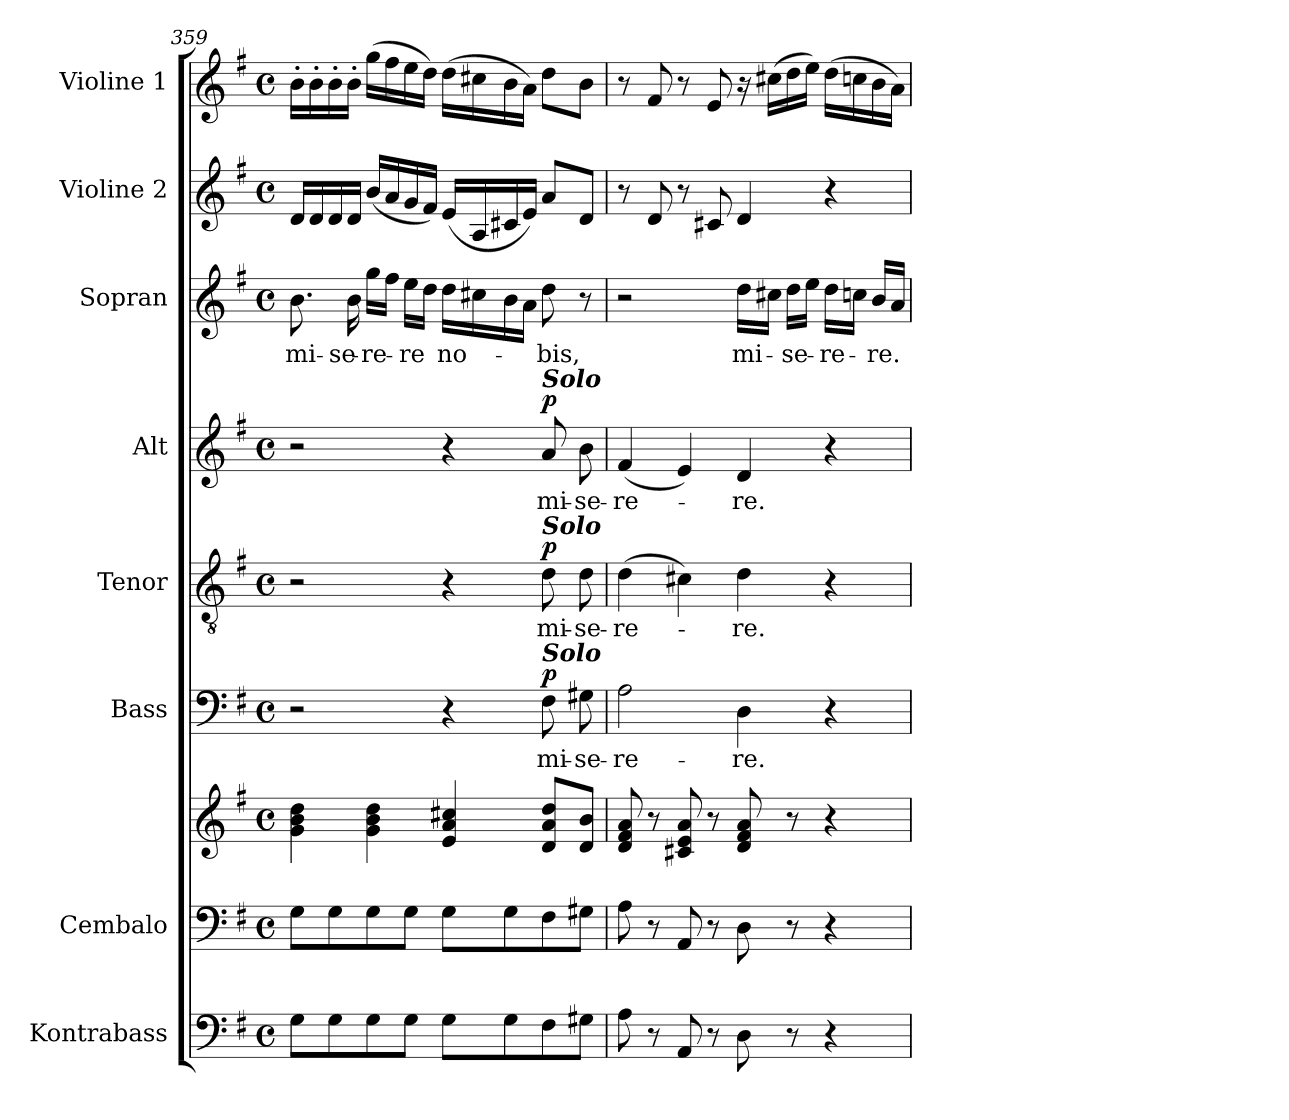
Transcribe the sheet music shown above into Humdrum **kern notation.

**kern	**kern	**kern	**kern	**text	**dynam	**kern	**text	**dynam	**kern	**text	**dynam	**kern	**text	**kern	**kern
*part8	*part7	*part7	*part6	*part6	*part6	*part5	*part5	*part5	*part4	*part4	*part4	*part3	*part3	*part2	*part1
*staff9	*staff8	*staff7	*staff6	*staff6	*staff6	*staff5	*staff5	*staff5	*staff4	*staff4	*staff4	*staff3	*staff3	*staff2	*staff1
*I"Kontrabass	*I"Cembalo	*	*I"Bass	*	*	*I"Tenor	*	*	*I"Alt	*	*	*I"Sopran	*	*I"Violine 2	*I"Violine 1
*I'Kb.	*I'Cemb.	*	*I'B.	*	*	*I'T.	*	*	*I'A.	*	*	*I'S.	*	*I'Vl. 2	*I'Vl. 1
!!LO:PB:g=z
*clefF4	*clefF4	*clefG2	*clefF4	*	*	*clefGv2	*	*	*clefG2	*	*	*clefG2	*	*clefG2	*clefG2
*ITrd7c12	*	*	*	*	*	*	*	*	*	*	*	*	*	*	*
*k[f#]	*k[f#]	*k[f#]	*k[f#]	*	*	*k[f#]	*	*	*k[f#]	*	*	*k[f#]	*	*k[f#]	*k[f#]
*G:	*G:	*G:	*G:	*	*	*G:	*	*	*G:	*	*	*G:	*	*G:	*G:
*M4/4	*M4/4	*M4/4	*M4/4	*	*	*M4/4	*	*	*M4/4	*	*	*M4/4	*	*M4/4	*M4/4
*met(c)	*met(c)	*met(c)	*met(c)	*	*	*met(c)	*	*	*met(c)	*	*	*met(c)	*	*met(c)	*met(c)
=359	=359	=359	=359	=359	=359	=359	=359	=359	=359	=359	=359	=359	=359	=359	=359
!	!	!	!	!	!	!	!	!	!	!	!	!	!LO:LY:b	!	!
8GG\L	8G\L	4g\ 4b\ 4dd\	2r	.	.	2r	.	.	2r	.	.	8.b\	mi-	16d/LL	16b'>\LL
.	.	.	.	.	.	.	.	.	.	.	.	.	.	16d/	16b'>\
8GG\	8G\	.	.	.	.	.	.	.	.	.	.	.	.	16d/	16b'>\
!	!	!	!	!	!	!	!	!	!	!	!	!	!LO:LY:b	!	!
.	.	.	.	.	.	.	.	.	.	.	.	16b\	-se-	16d/JJ	16b'>\JJ
!	!	!	!	!	!	!	!	!	!	!	!	!	!LO:LY:b	!	!
8GG\	8G\	4g\ 4b\ 4dd\	.	.	.	.	.	.	.	.	.	16gg\LL	-re-	(<16b/LL	(>16gg\LL
.	.	.	.	.	.	.	.	.	.	.	.	16ff#\JJ	.	16a/	16ff#\
!	!	!	!	!	!	!	!	!	!	!	!	!	!LO:LY:b	!	!
8GG\J	8G\J	.	.	.	.	.	.	.	.	.	.	16ee\LL	-re	16g/	16ee\
.	.	.	.	.	.	.	.	.	.	.	.	16dd\JJ	.	16f#/JJ)	16dd\JJ)
!	!	!	!	!	!	!	!	!	!	!	!	!	!LO:LY:b	!	!
8GG\L	8G\L	4e/ 4a/ 4cc#X/	4r	.	.	4r	.	.	4r	.	.	16dd\LL	no-	(<16e/LL	(>16dd\LL
.	.	.	.	.	.	.	.	.	.	.	.	16cc#X\	.	16A/	16cc#X\
8GG\	8G\	.	.	.	.	.	.	.	.	.	.	16b\	.	16c#X/	16b\
.	.	.	.	.	.	.	.	.	.	.	.	16a\JJ	.	16e/JJ)	16a\JJ)
!	!	!	!	!	!	!	!	!	!LO:TX:a:Bi:t=Solo	!	!	!	!	!	!
!	!	!	!	!	!	!LO:TX:a:Bi:t=Solo	!	!	!	!	!	!	!	!	!
!	!	!	!LO:TX:a:Bi:t=Solo	!	!	!	!	!	!	!	!	!	!	!	!
!	!	!	!	!LO:LY:b	!LO:DY:a	!	!LO:LY:b	!LO:DY:a	!	!LO:LY:b	!LO:DY:a	!	!LO:LY:b	!	!
8FF#\	8F#\	8d/ 8a/ 8dd/L	8F#\	mi-	p	8d\	mi-	p	8a/	mi-	p	8dd\	-bis,	8a/L	8dd\L
!	!	!	!	!LO:LY:b	!	!	!LO:LY:b	!	!	!LO:LY:b	!	!	!	!	!
8GG#X\J	8G#X\J	8d/ 8b/J	8G#X\	-se-	.	8d\	-se-	.	8b\	-se-	.	8r	.	8d/J	8b\J
=360	=360	=360	=360	=360	=360	=360	=360	=360	=360	=360	=360	=360	=360	=360	=360
!	!	!	!	!LO:LY:b	!	!	!LO:LY:b	!	!	!LO:LY:b	!	!	!	!	!
8AA\	8A\	8d/ 8f#/ 8a/	2A\	-re-	.	(>4d\	-re-	.	(<4f#/	-re-	.	2r	.	8r	8r
8r	8r	8r	.	.	.	.	.	.	.	.	.	.	.	8d/	8f#/
8AAA/	8AA/	8c#X/ 8e/ 8a/	.	.	.	4c#X\)	.	.	4e/)	.	.	.	.	8r	8r
8r	8r	8r	.	.	.	.	.	.	.	.	.	.	.	8c#X/	8e/
!	!	!	!	!LO:LY:b	!	!	!LO:LY:b	!	!	!LO:LY:b	!	!	!LO:LY:b	!	!
8DD\	8D\	8d/ 8f#/ 8a/	4D\	-re.	.	4d\	-re.	.	4d/	-re.	.	16dd\LL	mi-	4d/	16r
.	.	.	.	.	.	.	.	.	.	.	.	16cc#X\JJ	.	.	(>16cc#X\LL
!	!	!	!	!	!	!	!	!	!	!	!	!	!LO:LY:b	!	!
8r	8r	8r	.	.	.	.	.	.	.	.	.	16dd\LL	-se-	.	16dd\
.	.	.	.	.	.	.	.	.	.	.	.	16ee\JJ	.	.	16ee\JJ)
!	!	!	!	!	!	!	!	!	!	!	!	!	!LO:LY:b	!	!
4r	4r	4r	4r	.	.	4r	.	.	4r	.	.	16dd\LL	-re-	4r	(>16dd\LL
.	.	.	.	.	.	.	.	.	.	.	.	16ccn\JJ	.	.	16ccn\
!	!	!	!	!	!	!	!	!	!	!	!	!	!LO:LY:b	!	!
.	.	.	.	.	.	.	.	.	.	.	.	16b/LL	-re.	.	16b\
.	.	.	.	.	.	.	.	.	.	.	.	16a/JJ	.	.	16a\JJ)
=	=	=	=	=	=	=	=	=	=	=	=	=	=	=	=
*-	*-	*-	*-	*-	*-	*-	*-	*-	*-	*-	*-	*-	*-	*-	*-
